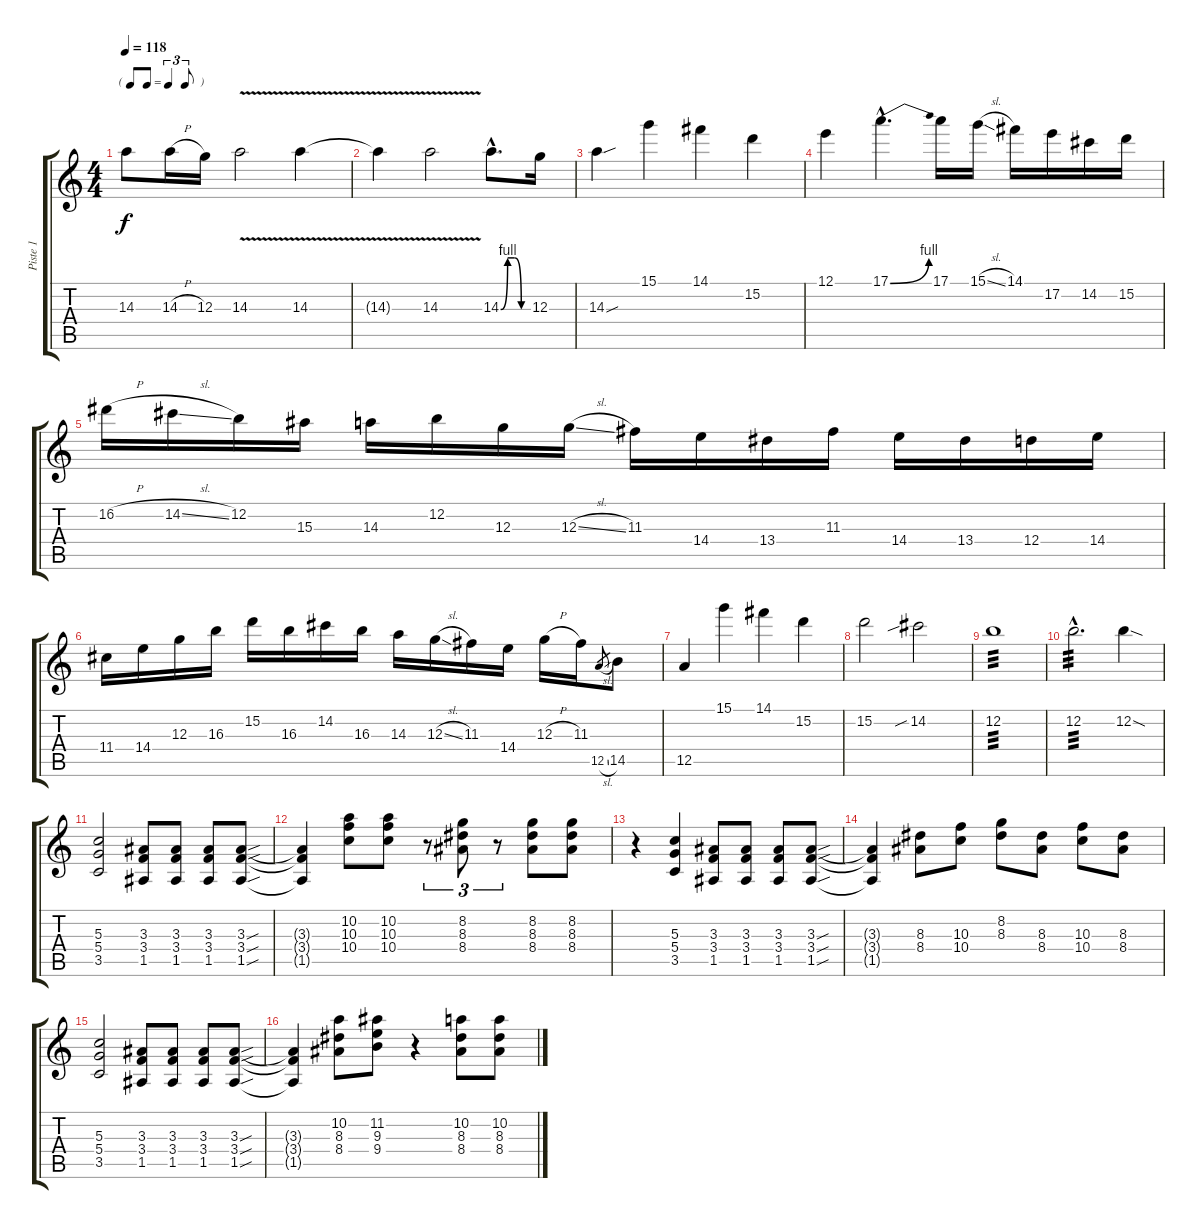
\track ("Piste 1" "Piste 1") {instrument electricguitarjazz}
\staff {score tabs}
\tuning (E4 B3 G3 D3 A2 E2) {hide}
\ts (4 4)
\tf triplet8th
\tempo 118
\clef g2
\ks c
14.3{t}.8{dy f} 14.3{h}.16 12.3.16 14.3{v}.2 14.3{v}.4 |
14.3{t}.4 14.3{v}.2 14.3{be (custom 0 0 15 4 30 4 45 0 60 0) hac}.8{d} 12.3.16 |
14.3{sou}.4 15.1.4 14.1.4 15.2.4 |
12.1.4 17.1{be (bend 0 0 60 4) hac}.4{d} 17.1.16 15.1{sl}.16 14.1.16 17.2.16 14.2.16 15.2.16 |
16.2{h}.16 14.2{sl}.16 12.2.16 15.3.16 14.3.16 12.2.16 12.3.16 12.3{sl}.16 11.3.16 14.4.16 13.4.16 11.3.16 14.4.16 13.4.16 12.4.16 14.4.16 |
11.4.16 14.4.16 12.3.16 16.3.16 15.2.16 16.3.16 14.2.16 16.3.16 14.3.16 12.3{sl}.16 11.3.16 14.4.16 12.3{h}.16 11.3.16 12.5{sl}.8{gr} 14.5.8 |
12.5.4 15.1.4 14.1.4 15.2.4 |
15.2.2 14.2{sib}.2 |
12.2.1{tp 3} |
12.2{hac}.2{d tp 3} 12.2{sod}.4 |
(5.3 5.4 3.5).2 (3.3 3.4 1.5).8 (3.3 3.4 1.5).8 (3.3 3.4 1.5).8 (3.3{sou} 3.4{sou} 1.5{sou}).8 |
(3.3{t} 3.4{t} 1.5{t}).4 (10.2 10.3 10.4).8 (10.2 10.3 10.4).8 r.8{tu (3 2)} (8.2 8.3 8.4).8{tu (3 2)} r.8{tu (3 2)} (8.2 8.3 8.4).8 (8.2 8.3 8.4).8 |
r.4 (5.3 5.4 3.5).4 (3.3 3.4 1.5).8 (3.3 3.4 1.5).8 (3.3 3.4 1.5).8 (3.3{sou} 3.4{sou} 1.5{sou}).8 |
(3.3{t} 3.4{t} 1.5{t}).4 (8.3 8.4).8 (10.3 10.4).8 (8.2 8.3).8 (8.3 8.4).8 (10.3 10.4).8 (8.3 8.4).8 |
(5.3 5.4 3.5).2 (3.3 3.4 1.5).8 (3.3 3.4 1.5).8 (3.3 3.4 1.5).8 (3.3{sou} 3.4{sou} 1.5{sou}).8 |
(3.3{t} 3.4{t} 1.5{t}).4 (10.2 8.3 8.4).8 (11.2 9.3 9.4).8 r.4 (10.2 8.3 8.4).8 (10.2 8.3 8.4).8
